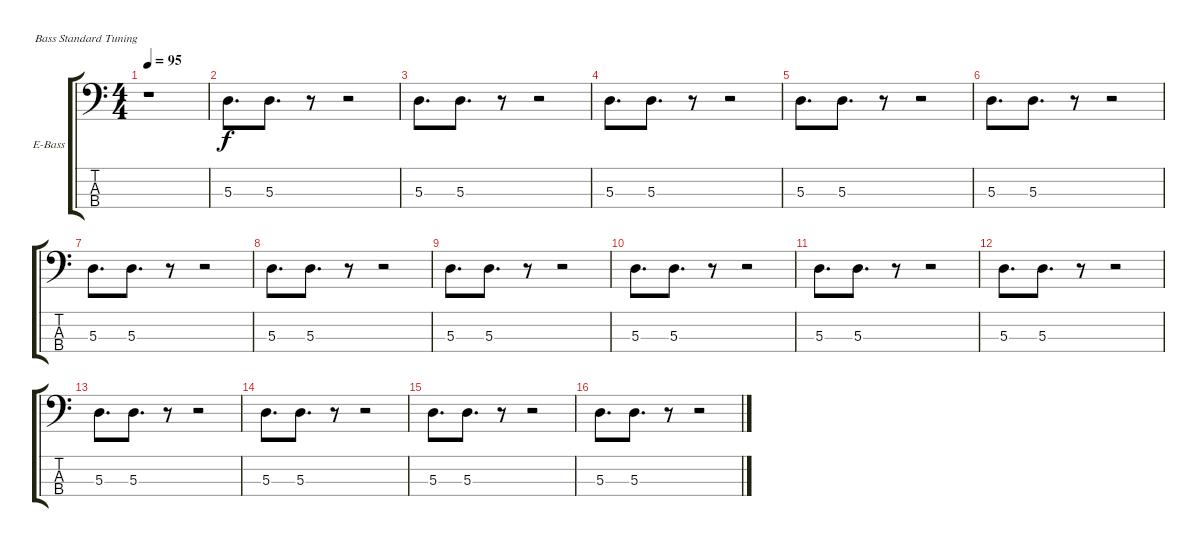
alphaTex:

\bracketExtendMode groupsimilarinstruments
\firstSystemTrackNameOrientation horizontal
\otherSystemsTrackNameOrientation horizontal
\track ("Bass" "E-Bass") {solo instrument electricbassfinger}
\staff {score tabs}
\tuning (G2 D2 A1 E1)
\ts (4 4)
\tempo 95
\clef f4
\ks c
r.1{dy f instrument electricbassfinger} |
5.3.8{d} 5.3.8{d} r.8 r.2 |
5.3.8{d} 5.3.8{d} r.8 r.2 |
5.3.8{d} 5.3.8{d} r.8 r.2 |
5.3.8{d} 5.3.8{d} r.8 r.2 |
5.3.8{d} 5.3.8{d} r.8 r.2 |
5.3.8{d} 5.3.8{d} r.8 r.2 |
5.3.8{d} 5.3.8{d} r.8 r.2 |
5.3.8{d} 5.3.8{d} r.8 r.2 |
5.3.8{d} 5.3.8{d} r.8 r.2 |
5.3.8{d} 5.3.8{d} r.8 r.2 |
5.3.8{d} 5.3.8{d} r.8 r.2 |
5.3.8{d} 5.3.8{d} r.8 r.2 |
5.3.8{d} 5.3.8{d} r.8 r.2 |
5.3.8{d} 5.3.8{d} r.8 r.2 |
5.3.8{d} 5.3.8{d} r.8 r.2
